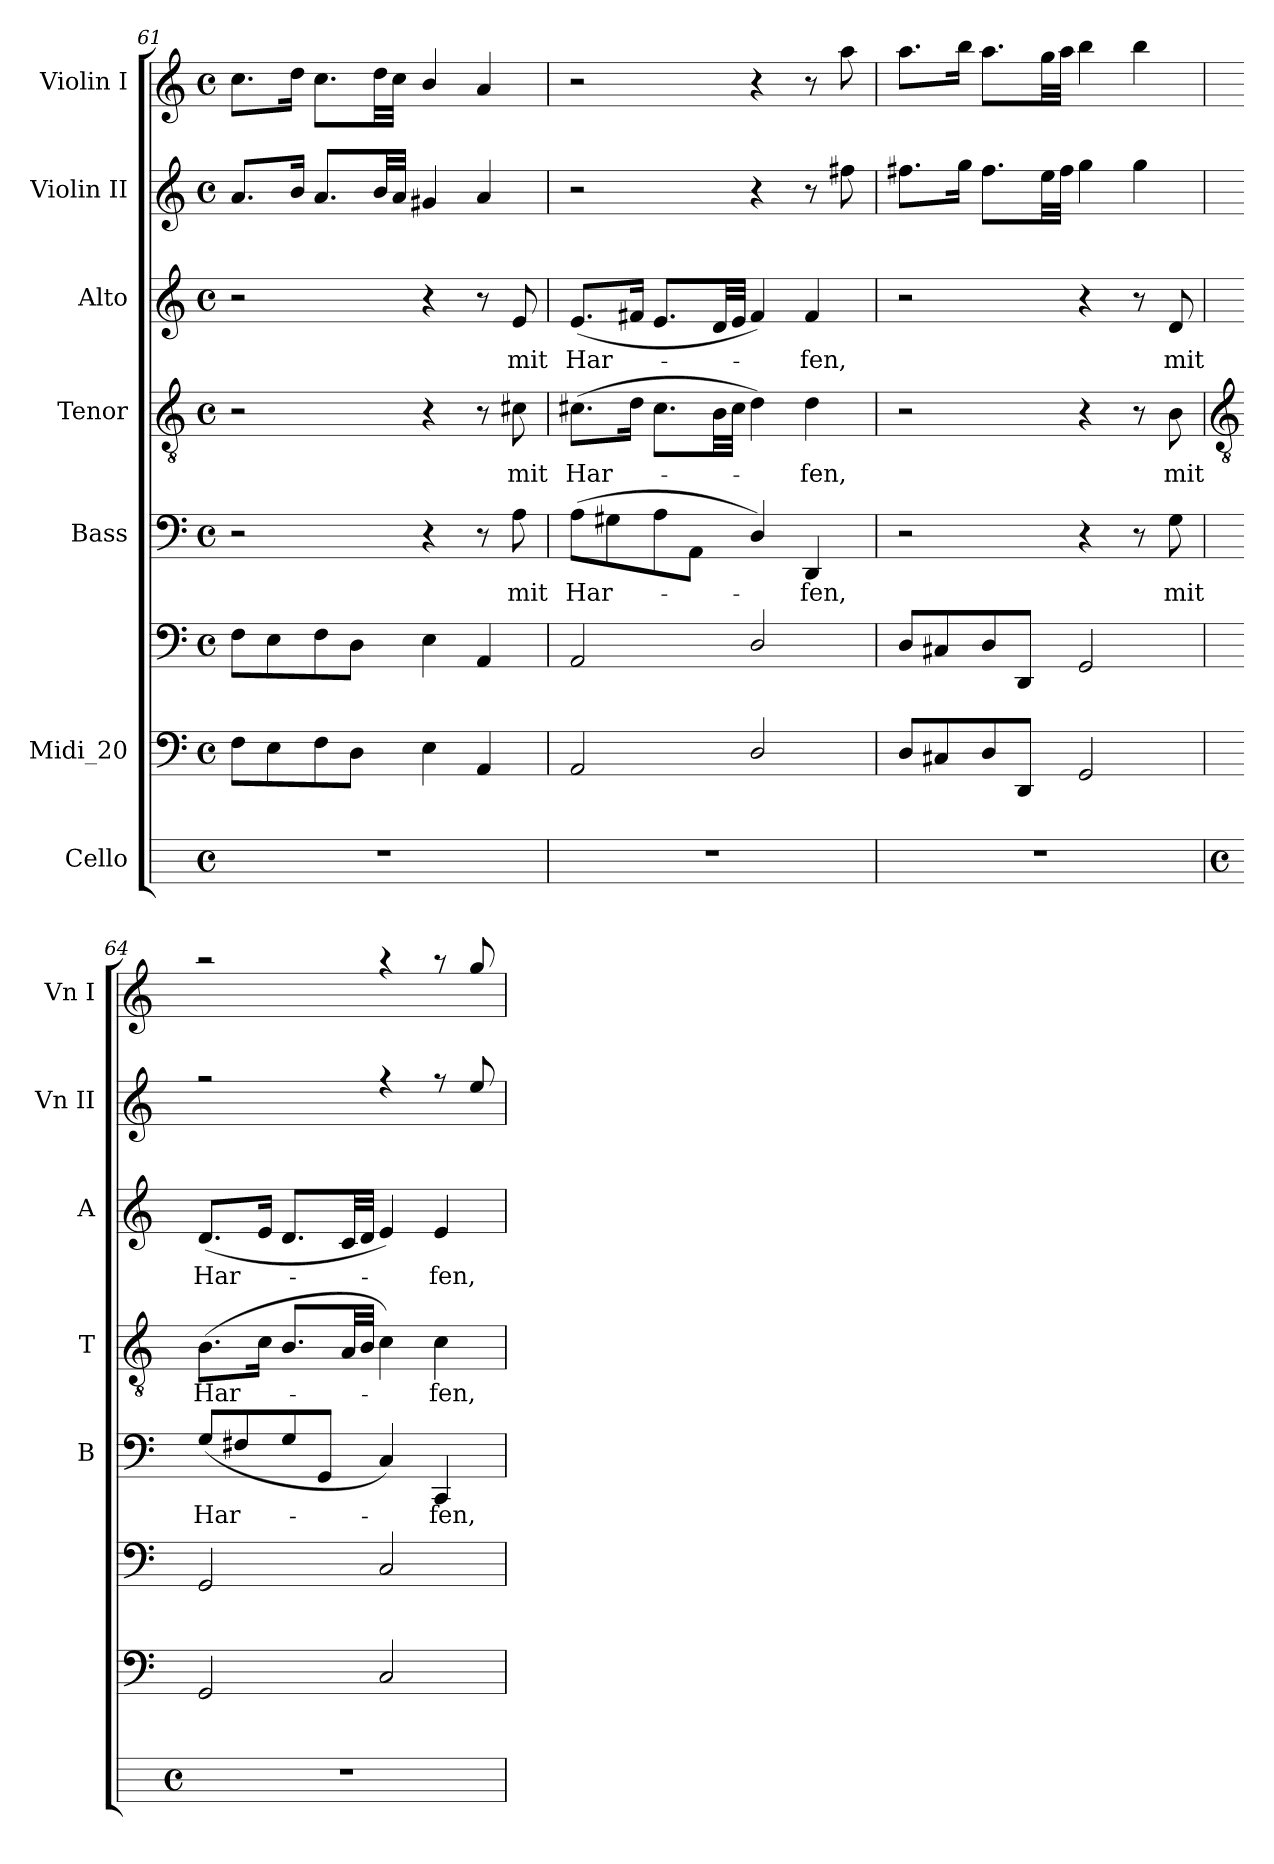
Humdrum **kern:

**kern	**kern	**kern	**kern	**text	**kern	**text	**kern	**text	**kern	**kern
*part7	*part6	*part6	*part5	*part5	*part4	*part4	*part3	*part3	*part2	*part1
*staff8	*staff7	*staff6	*staff5	*staff5	*staff4	*staff4	*staff3	*staff3	*staff2	*staff1
*I"Cello	*I"Midi_20	*	*I"Bass	*	*I"Tenor	*	*I"Alto	*	*I"Violin II	*I"Violin I
*	*	*	*I'B	*	*I'T	*	*I'A	*	*I'Vn II	*I'Vn I
*	*	*clefF4	*clefF4	*	*clefGv2	*	*clefG2	*	*clefG2	*clefG2
*	*k[]	*k[]	*k[]	*	*k[]	*	*k[]	*	*k[]	*k[]
*	*C:	*C:	*C:	*	*C:	*	*C:	*	*C:	*C:
*M4/4	*M4/4	*M4/4	*M4/4	*	*M4/4	*	*M4/4	*	*M4/4	*M4/4
*met(c)	*met(c)	*met(c)	*met(c)	*	*met(c)	*	*met(c)	*	*met(c)	*met(c)
=61	=61	=61	=61	=61	=61	=61	=61	=61	=61	=61
1r	8FL	8FL	2r	.	2r	.	2r	.	8.aL	8.ccL
.	8E	8E	.	.	.	.	.	.	.	.
.	.	.	.	.	.	.	.	.	16bJ	16ddJ
.	8F	8F	.	.	.	.	.	.	8.aL	8.ccL
.	8DJ	8DJ	.	.	.	.	.	.	.	.
.	.	.	.	.	.	.	.	.	32bLL	32ddLL
.	.	.	.	.	.	.	.	.	32aJJJ	32ccJJJ
.	4E	4E	4r	.	4r	.	4r	.	4g#X/	4b/
.	4AA	4AA	8r	.	8r	.	8r	.	4a	4a
!	!	!	!	!LO:LY:b	!	!LO:LY:b	!	!LO:LY:b	!	!
.	.	.	8A	mit	8c#X	mit	8e	mit	.	.
=62	=62	=62	=62	=62	=62	=62	=62	=62	=62	=62
!	!	!	!	!LO:LY:b	!	!LO:LY:b	!	!LO:LY:b	!	!
1r	2AA	2AA	(>8AL	Har-	(>8.c#XL	Har-	(<8.eL	Har-	2r	2r
.	.	.	8G#X	.	.	.	.	.	.	.
.	.	.	.	.	16dJ	.	16f#XJ	.	.	.
.	.	.	8A	.	8.c#L	.	8.eL	.	.	.
.	.	.	8AAJ	.	.	.	.	.	.	.
.	.	.	.	.	32BLL	.	32dLL	.	.	.
.	.	.	.	.	32c#JJJ	.	32eJJJ	.	.	.
.	2D/	2D/	4D/)	.	4d)	.	4f#)	.	4r	4r
!	!	!	!	!LO:LY:b	!	!LO:LY:b	!	!LO:LY:b	!	!
.	.	.	4DD	fen,	4d	fen,	4f#	fen,	8r	8r
.	.	.	.	.	.	.	.	.	8ff#X	8aa
=63	=63	=63	=63	=63	=63	=63	=63	=63	=63	=63
1r	8DL	8DL	2r	.	2r	.	2r	.	8.ff#XL	8.aaL
.	8C#X	8C#X	.	.	.	.	.	.	.	.
.	.	.	.	.	.	.	.	.	16ggJ	16bbJ
.	8D	8D	.	.	.	.	.	.	8.ff#L	8.aaL
.	8DDJ	8DDJ	.	.	.	.	.	.	.	.
.	.	.	.	.	.	.	.	.	32eeLL	32ggLL
.	.	.	.	.	.	.	.	.	32ff#JJJ	32aaJJJ
.	2GG	2GG	4r	.	4r	.	4r	.	4gg	4bb
.	.	.	8r	.	8r	.	8r	.	4gg	4bb
!	!	!	!	!LO:LY:b	!	!LO:LY:b	!	!LO:LY:b	!	!
.	.	.	8G	mit	8B	mit	8d	mit	.	.
!!LO:LB:g=z
=64	=64	=64	=64	=64	=64	=64	=64	=64	=64	=64
*	*	*	*	*	*clefGv2	*	*	*	*	*
*M4/4	*	*	*	*	*	*	*	*	*	*
*met(c)	*	*	*	*	*	*	*	*	*	*
!	!	!	!	!LO:LY:b	!	!LO:LY:b	!	!LO:LY:b	!	!
*	*	*	*	*	*	*	*	*	*^	*^
1r	2GG	2GG	(<8GL	Har-	(>8.BL	Har-	(<8.dL	Har-	2r	1ryy	2r	1ryy
.	.	.	8F#X	.	.	.	.	.	.	.	.	.
.	.	.	.	.	16cJ	.	16eJ	.	.	.	.	.
.	.	.	8G	.	8.BL	.	8.dL	.	.	.	.	.
.	.	.	8GGJ	.	.	.	.	.	.	.	.	.
.	.	.	.	.	32ALL	.	32cLL	.	.	.	.	.
.	.	.	.	.	32BJJJ	.	32dJJJ	.	.	.	.	.
.	2C	2C	4C)	.	4c)	.	4e)	.	4r	.	4r	.
!	!	!	!	!LO:LY:b	!	!LO:LY:b	!	!LO:LY:b	!	!	!	!
.	.	.	4CC	fen,	4c	fen,	4e	fen,	8r	.	8r	.
.	.	.	.	.	.	.	.	.	8ee	.	8gg	.
*	*	*	*	*	*	*	*	*	*v	*v	*	*
*	*	*	*	*	*	*	*	*	*	*v	*v
=	=	=	=	=	=	=	=	=	=	=
*-	*-	*-	*-	*-	*-	*-	*-	*-	*-	*-
